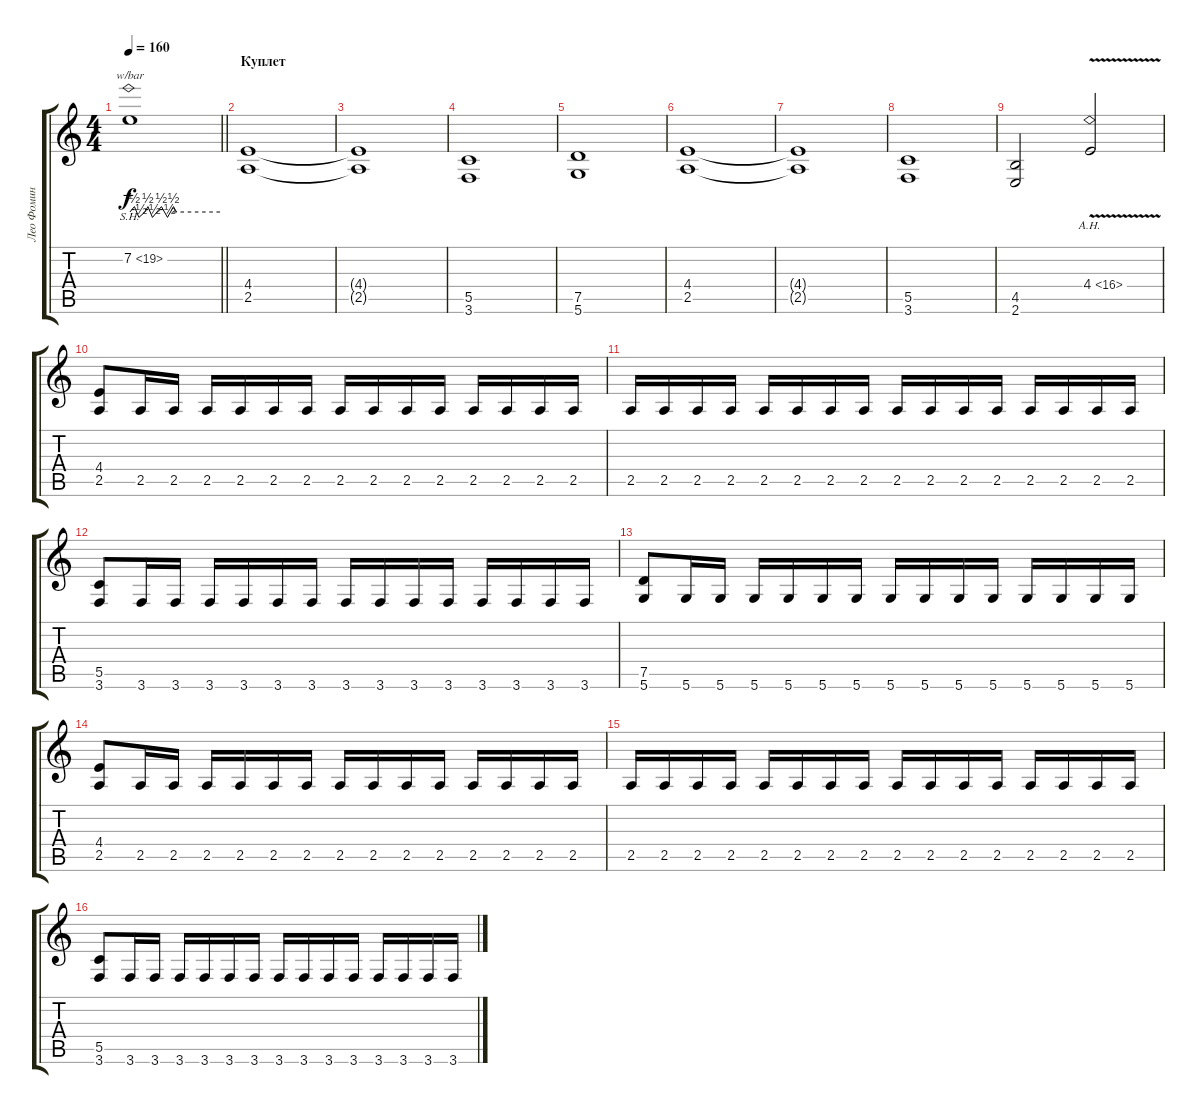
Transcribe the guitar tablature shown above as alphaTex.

\track ("Лео Фомин" "Лео Фомин") {instrument overdrivenguitar}
\staff {score tabs}
\tuning (D4 A3 F3 C3 G2 D2) {hide}
\ts (4 4)
\tempo 160
\clef g2
\barLineRight lightlight
\ks c
7.2{sh 12}.1{tbe (custom default 0 0 3 2 6 -2 10 0 12 2 15 -2 18 0 21 2 25 -2 29 2 31 0 60 0) dy f} |
\section ("" "Куплет")
(4.4 2.5).1 |
(4.4{t} 2.5{t}).1 |
(5.5 3.6).1 |
(7.5 5.6).1 |
(4.4 2.5).1 |
(4.4{t} 2.5{t}).1 |
(5.5 3.6).1 |
(4.5 2.6).2 4.4{ah 12 v}.2 |
(4.4 2.5).8 2.5.16 2.5.16 2.5.16 2.5.16 2.5.16 2.5.16 2.5.16 2.5.16 2.5.16 2.5.16 2.5.16 2.5.16 2.5.16 2.5.16 |
2.5.16 2.5.16 2.5.16 2.5.16 2.5.16 2.5.16 2.5.16 2.5.16 2.5.16 2.5.16 2.5.16 2.5.16 2.5.16 2.5.16 2.5.16 2.5.16 |
(5.5 3.6).8 3.6.16 3.6.16 3.6.16 3.6.16 3.6.16 3.6.16 3.6.16 3.6.16 3.6.16 3.6.16 3.6.16 3.6.16 3.6.16 3.6.16 |
(7.5 5.6).8 5.6.16 5.6.16 5.6.16 5.6.16 5.6.16 5.6.16 5.6.16 5.6.16 5.6.16 5.6.16 5.6.16 5.6.16 5.6.16 5.6.16 |
(4.4 2.5).8 2.5.16 2.5.16 2.5.16 2.5.16 2.5.16 2.5.16 2.5.16 2.5.16 2.5.16 2.5.16 2.5.16 2.5.16 2.5.16 2.5.16 |
2.5.16 2.5.16 2.5.16 2.5.16 2.5.16 2.5.16 2.5.16 2.5.16 2.5.16 2.5.16 2.5.16 2.5.16 2.5.16 2.5.16 2.5.16 2.5.16 |
(5.5 3.6).8 3.6.16 3.6.16 3.6.16 3.6.16 3.6.16 3.6.16 3.6.16 3.6.16 3.6.16 3.6.16 3.6.16 3.6.16 3.6.16 3.6.16
